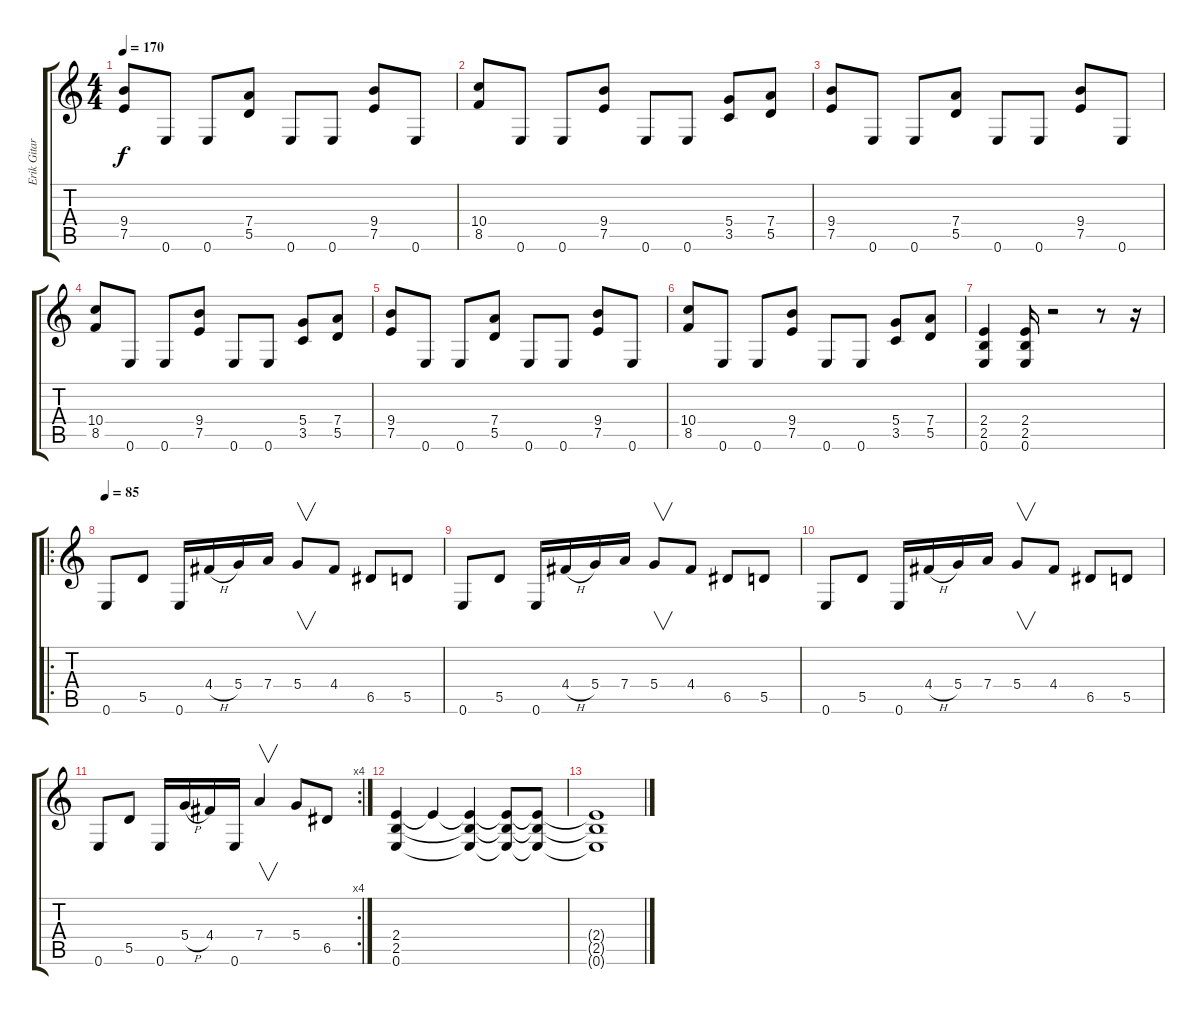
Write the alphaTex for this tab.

\track ("Erik Gitarr" "Erik Gitar") {instrument overdrivenguitar}
\staff {score tabs}
\tuning (E4 B3 G3 D3 A2 E2) {hide}
\ts (4 4)
\tempo 170
\clef g2
\ks c
(9.4 7.5).8{dy f} 0.6.8 0.6.8 (7.4 5.5).8 0.6.8 0.6.8 (9.4 7.5).8 0.6.8 |
(10.4 8.5).8 0.6.8 0.6.8 (9.4 7.5).8 0.6.8 0.6.8 (5.4 3.5).8 (7.4 5.5).8 |
(9.4 7.5).8 0.6.8 0.6.8 (7.4 5.5).8 0.6.8 0.6.8 (9.4 7.5).8 0.6.8 |
(10.4 8.5).8 0.6.8 0.6.8 (9.4 7.5).8 0.6.8 0.6.8 (5.4 3.5).8 (7.4 5.5).8 |
(9.4 7.5).8 0.6.8 0.6.8 (7.4 5.5).8 0.6.8 0.6.8 (9.4 7.5).8 0.6.8 |
(10.4 8.5).8 0.6.8 0.6.8 (9.4 7.5).8 0.6.8 0.6.8 (5.4 3.5).8 (7.4 5.5).8 |
(2.4 2.5 0.6).4 (2.4 2.5 0.6).16 r.2 r.8 r.16 |
\ro
\tempo 85
0.6.8 5.5.8 0.6.16 4.4{h}.16 5.4.16 7.4.16 5.4.8{v} 4.4.8 6.5.8 5.5.8 |
0.6.8 5.5.8 0.6.16 4.4{h}.16 5.4.16 7.4.16 5.4.8{v} 4.4.8 6.5.8 5.5.8 |
0.6.8 5.5.8 0.6.16 4.4{h}.16 5.4.16 7.4.16 5.4.8{v} 4.4.8 6.5.8 5.5.8 |
\rc 4
0.6.8 5.5.8 0.6.16 5.4{h}.16 4.4.16 0.6.16 7.4.4{v} 5.4.8 6.5.8 |
(2.4 2.5 0.6).4{instrument distortionguitar} 2.4{t}.4 (2.4{t} 2.5{t} 0.6{t}).4 (2.4{t} 2.5{t} 0.6{t}).8 (2.4{t} 2.5{t} 0.6{t}).8 |
(2.4{t} 2.5{t} 0.6{t}).1
